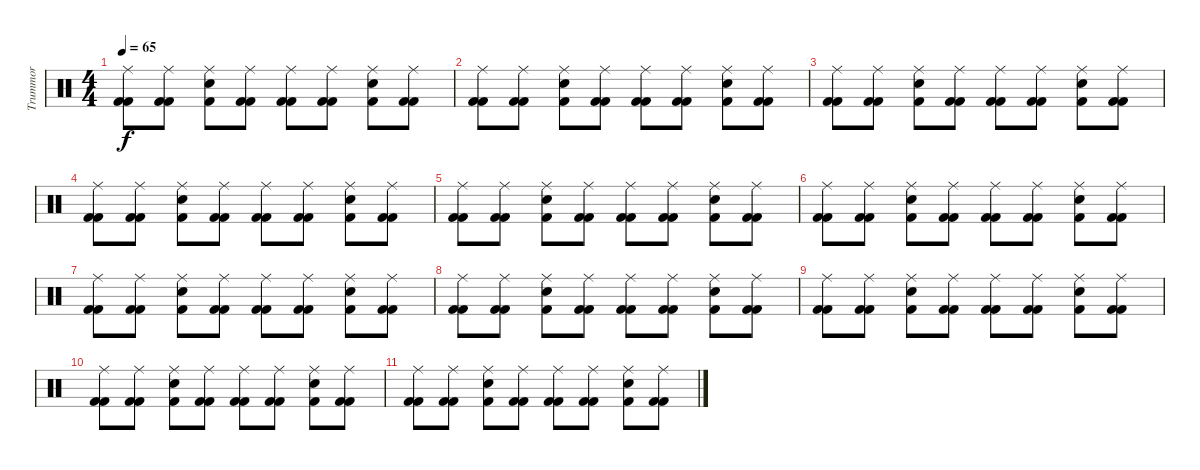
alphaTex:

\track ("Trummor" "Trummor") {instrument percussion}
\staff {score}
\articulation defaults
\ts (4 4)
\tempo 65
\clef neutral
\ks c
("Ride (middle)" "Kick (hit) 2" "Kick (hit) 2").8{dy f} ("Ride (middle)" "Kick (hit) 2" "Kick (hit) 2").8 ("Ride (middle)" "Snare (hit) 2" "Kick (hit) 2").8 ("Ride (middle)" "Kick (hit) 2" "Kick (hit) 2").8 ("Ride (middle)" "Kick (hit) 2" "Kick (hit) 2").8 ("Ride (middle)" "Kick (hit) 2" "Kick (hit) 2").8 ("Ride (middle)" "Snare (hit) 2" "Kick (hit) 2").8 ("Ride (middle)" "Kick (hit) 2" "Kick (hit) 2").8 |
("Ride (middle)" "Kick (hit) 2" "Kick (hit) 2").8 ("Ride (middle)" "Kick (hit) 2" "Kick (hit) 2").8 ("Ride (middle)" "Snare (hit) 2" "Kick (hit) 2").8 ("Ride (middle)" "Kick (hit) 2" "Kick (hit) 2").8 ("Ride (middle)" "Kick (hit) 2" "Kick (hit) 2").8 ("Ride (middle)" "Kick (hit) 2" "Kick (hit) 2").8 ("Ride (middle)" "Snare (hit) 2" "Kick (hit) 2").8 ("Ride (middle)" "Kick (hit) 2" "Kick (hit) 2").8 |
("Ride (middle)" "Kick (hit) 2" "Kick (hit) 2").8 ("Ride (middle)" "Kick (hit) 2" "Kick (hit) 2").8 ("Ride (middle)" "Snare (hit) 2" "Kick (hit) 2").8 ("Ride (middle)" "Kick (hit) 2" "Kick (hit) 2").8 ("Ride (middle)" "Kick (hit) 2" "Kick (hit) 2").8 ("Ride (middle)" "Kick (hit) 2" "Kick (hit) 2").8 ("Ride (middle)" "Snare (hit) 2" "Kick (hit) 2").8 ("Ride (middle)" "Kick (hit) 2" "Kick (hit) 2").8 |
("Ride (middle)" "Kick (hit) 2" "Kick (hit) 2").8 ("Ride (middle)" "Kick (hit) 2" "Kick (hit) 2").8 ("Ride (middle)" "Snare (hit) 2" "Kick (hit) 2").8 ("Ride (middle)" "Kick (hit) 2" "Kick (hit) 2").8 ("Ride (middle)" "Kick (hit) 2" "Kick (hit) 2").8 ("Ride (middle)" "Kick (hit) 2" "Kick (hit) 2").8 ("Ride (middle)" "Snare (hit) 2" "Kick (hit) 2").8 ("Ride (middle)" "Kick (hit) 2" "Kick (hit) 2").8 |
("Ride (middle)" "Kick (hit) 2" "Kick (hit) 2").8 ("Ride (middle)" "Kick (hit) 2" "Kick (hit) 2").8 ("Ride (middle)" "Snare (hit) 2" "Kick (hit) 2").8 ("Ride (middle)" "Kick (hit) 2" "Kick (hit) 2").8 ("Ride (middle)" "Kick (hit) 2" "Kick (hit) 2").8 ("Ride (middle)" "Kick (hit) 2" "Kick (hit) 2").8 ("Ride (middle)" "Snare (hit) 2" "Kick (hit) 2").8 ("Ride (middle)" "Kick (hit) 2" "Kick (hit) 2").8 |
("Ride (middle)" "Kick (hit) 2" "Kick (hit) 2").8 ("Ride (middle)" "Kick (hit) 2" "Kick (hit) 2").8 ("Ride (middle)" "Snare (hit) 2" "Kick (hit) 2").8 ("Ride (middle)" "Kick (hit) 2" "Kick (hit) 2").8 ("Ride (middle)" "Kick (hit) 2" "Kick (hit) 2").8 ("Ride (middle)" "Kick (hit) 2" "Kick (hit) 2").8 ("Ride (middle)" "Snare (hit) 2" "Kick (hit) 2").8 ("Ride (middle)" "Kick (hit) 2" "Kick (hit) 2").8 |
("Ride (middle)" "Kick (hit) 2" "Kick (hit) 2").8 ("Ride (middle)" "Kick (hit) 2" "Kick (hit) 2").8 ("Ride (middle)" "Snare (hit) 2" "Kick (hit) 2").8 ("Ride (middle)" "Kick (hit) 2" "Kick (hit) 2").8 ("Ride (middle)" "Kick (hit) 2" "Kick (hit) 2").8 ("Ride (middle)" "Kick (hit) 2" "Kick (hit) 2").8 ("Ride (middle)" "Snare (hit) 2" "Kick (hit) 2").8 ("Ride (middle)" "Kick (hit) 2" "Kick (hit) 2").8 |
("Ride (middle)" "Kick (hit) 2" "Kick (hit) 2").8 ("Ride (middle)" "Kick (hit) 2" "Kick (hit) 2").8 ("Ride (middle)" "Snare (hit) 2" "Kick (hit) 2").8 ("Ride (middle)" "Kick (hit) 2" "Kick (hit) 2").8 ("Ride (middle)" "Kick (hit) 2" "Kick (hit) 2").8 ("Ride (middle)" "Kick (hit) 2" "Kick (hit) 2").8 ("Ride (middle)" "Snare (hit) 2" "Kick (hit) 2").8 ("Ride (middle)" "Kick (hit) 2" "Kick (hit) 2").8 |
("Ride (middle)" "Kick (hit) 2" "Kick (hit) 2").8 ("Ride (middle)" "Kick (hit) 2" "Kick (hit) 2").8 ("Ride (middle)" "Snare (hit) 2" "Kick (hit) 2").8 ("Ride (middle)" "Kick (hit) 2" "Kick (hit) 2").8 ("Ride (middle)" "Kick (hit) 2" "Kick (hit) 2").8 ("Ride (middle)" "Kick (hit) 2" "Kick (hit) 2").8 ("Ride (middle)" "Snare (hit) 2" "Kick (hit) 2").8 ("Ride (middle)" "Kick (hit) 2" "Kick (hit) 2").8 |
("Ride (middle)" "Kick (hit) 2" "Kick (hit) 2").8{volume 4} ("Ride (middle)" "Kick (hit) 2" "Kick (hit) 2").8 ("Ride (middle)" "Snare (hit) 2" "Kick (hit) 2").8 ("Ride (middle)" "Kick (hit) 2" "Kick (hit) 2").8 ("Ride (middle)" "Kick (hit) 2" "Kick (hit) 2").8 ("Ride (middle)" "Kick (hit) 2" "Kick (hit) 2").8 ("Ride (middle)" "Snare (hit) 2" "Kick (hit) 2").8 ("Ride (middle)" "Kick (hit) 2" "Kick (hit) 2").8 |
("Ride (middle)" "Kick (hit) 2" "Kick (hit) 2").8{volume 0} ("Ride (middle)" "Kick (hit) 2" "Kick (hit) 2").8 ("Ride (middle)" "Snare (hit) 2" "Kick (hit) 2").8 ("Ride (middle)" "Kick (hit) 2" "Kick (hit) 2").8 ("Ride (middle)" "Kick (hit) 2" "Kick (hit) 2").8 ("Ride (middle)" "Kick (hit) 2" "Kick (hit) 2").8 ("Ride (middle)" "Snare (hit) 2" "Kick (hit) 2").8 ("Ride (middle)" "Kick (hit) 2" "Kick (hit) 2").8
